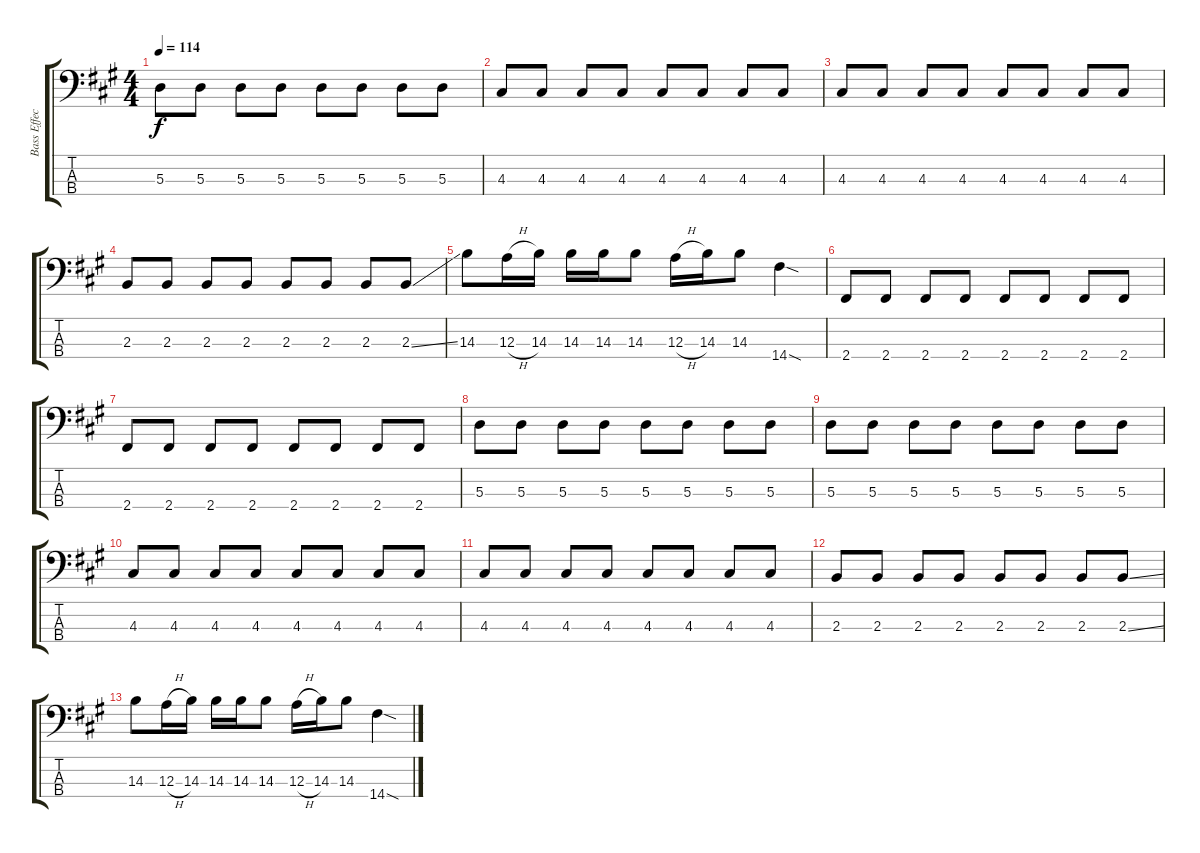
\track ("Bass Effect" "Bass Effec") {instrument overdrivenguitar}
\staff {score tabs}
\tuning (G2 D2 A1 E1) {hide}
\ts (4 4)
\tempo 114
\clef f4
\ks a
5.3.8{dy f} 5.3.8 5.3.8 5.3.8 5.3.8 5.3.8 5.3.8 5.3.8 |
4.3.8 4.3.8 4.3.8 4.3.8 4.3.8 4.3.8 4.3.8 4.3.8 |
4.3.8 4.3.8 4.3.8 4.3.8 4.3.8 4.3.8 4.3.8 4.3.8 |
2.3.8 2.3.8 2.3.8 2.3.8 2.3.8 2.3.8 2.3.8 2.3{ss}.8 |
14.3.8 12.3{h}.16 14.3.16 14.3.16 14.3.16 14.3.8 12.3{h}.16 14.3.16 14.3.8 14.4{sod}.4 |
2.4.8 2.4.8 2.4.8 2.4.8 2.4.8 2.4.8 2.4.8 2.4.8 |
2.4.8 2.4.8 2.4.8 2.4.8 2.4.8 2.4.8 2.4.8 2.4.8 |
5.3.8 5.3.8 5.3.8 5.3.8 5.3.8 5.3.8 5.3.8 5.3.8 |
5.3.8 5.3.8 5.3.8 5.3.8 5.3.8 5.3.8 5.3.8 5.3.8 |
4.3.8 4.3.8 4.3.8 4.3.8 4.3.8 4.3.8 4.3.8 4.3.8 |
4.3.8 4.3.8 4.3.8 4.3.8 4.3.8 4.3.8 4.3.8 4.3.8 |
2.3.8 2.3.8 2.3.8 2.3.8 2.3.8 2.3.8 2.3.8 2.3{ss}.8 |
14.3.8 12.3{h}.16 14.3.16 14.3.16 14.3.16 14.3.8 12.3{h}.16 14.3.16 14.3.8 14.4{sod}.4
